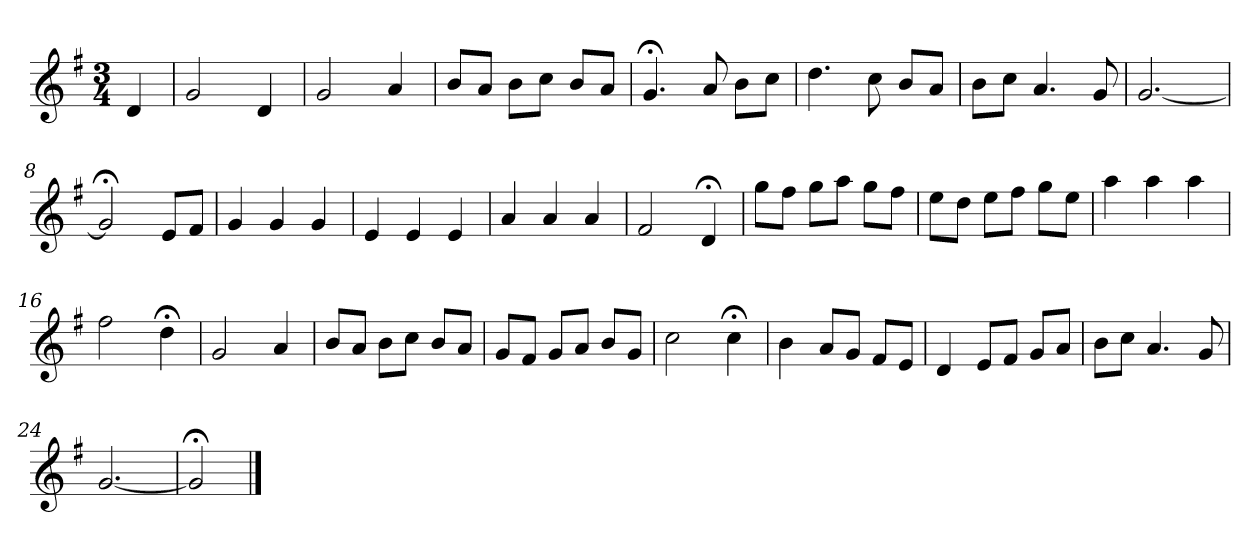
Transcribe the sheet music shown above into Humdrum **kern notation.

**kern
*part1
*staff1
*k[f#]
*G:
*M3/4
*MM120
=
4d
=1
2g
4d
=2
2g
4a
=3
8bL
8aJ
8bL
8ccJ
8bL
8aJ
=4
4.g;<
8a
8bL
8ccJ
=5
4.dd
8cc
8bL
8aJ
=6
8bL
8ccJ
4.a
8g
=7
[2.g
=8
2g;<]
8eL
8f#J
=9
4g
4g
4g
=10
4e
4e
4e
=11
4a
4a
4a
=12
2f#
4d;<
=13
8ggL
8ff#J
8ggL
8aaJ
8ggL
8ff#J
=14
8eeL
8ddJ
8eeL
8ff#J
8ggL
8eeJ
=15
4aa
4aa
4aa
=16
2ff#
4dd;<
=17
2g
4a
=18
8bL
8aJ
8bL
8ccJ
8bL
8aJ
=19
8gL
8f#J
8gL
8aJ
8bL
8gJ
=20
2cc
4cc;<
=21
4b
8aL
8gJ
8f#L
8eJ
=22
4d
8eL
8f#J
8gL
8aJ
=23
8bL
8ccJ
4.a
8g
=24
[2.g
=25
2g;<]
==
*-
